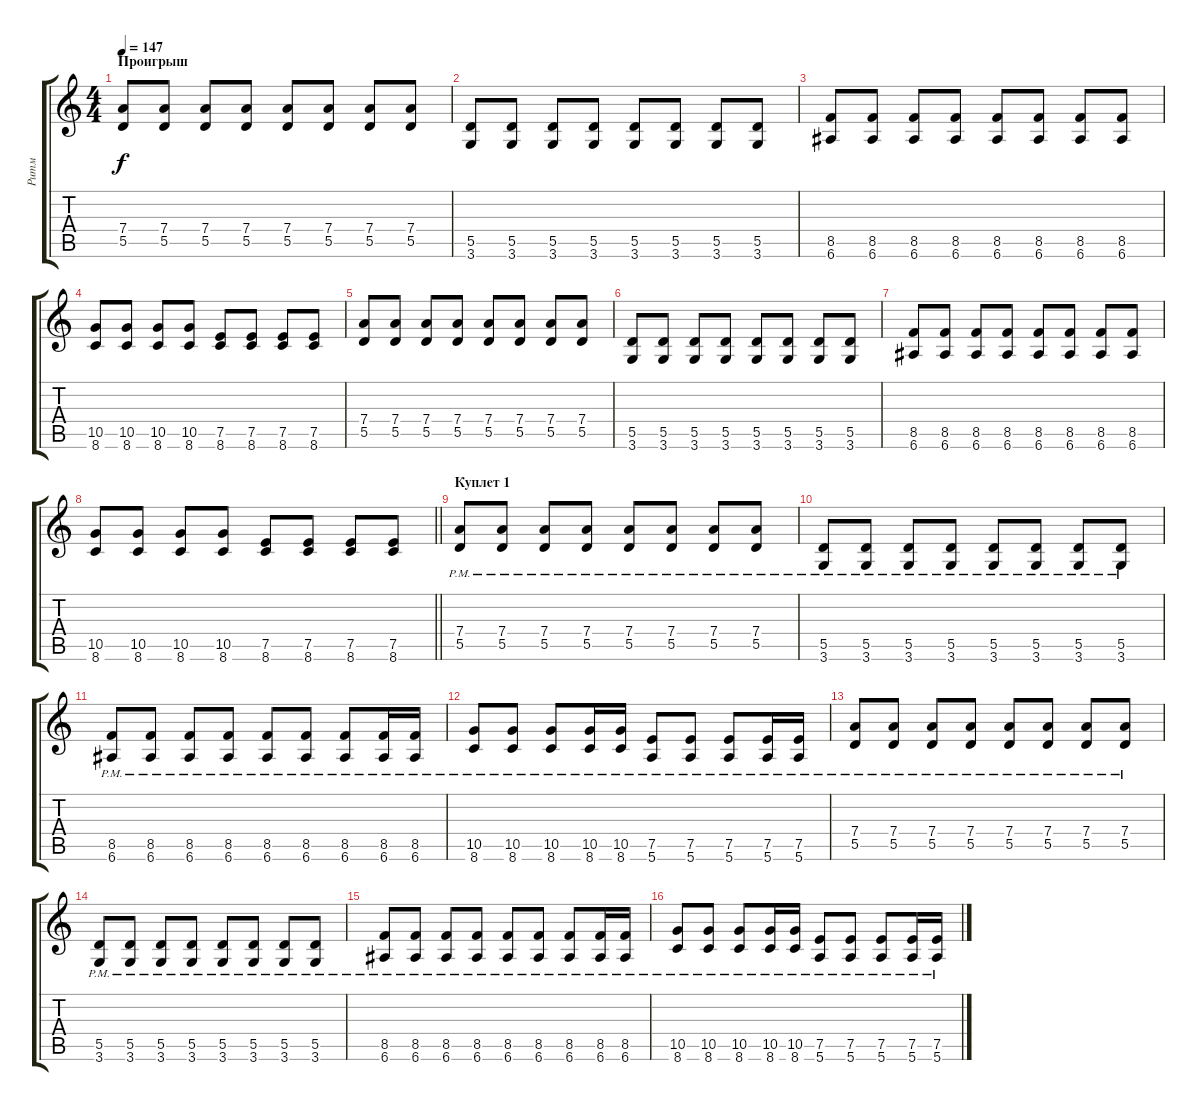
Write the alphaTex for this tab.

\track ("Ритм" "Ритм") {instrument electricguitarclean}
\staff {score tabs}
\tuning (E4 B3 G3 D3 A2 E2) {hide}
\ts (4 4)
\section ("" "Проигрыш")
\tempo 147
\clef g2
\ks c
(7.4 5.5).8{dy f volume 13 instrument overdrivenguitar} (7.4 5.5).8 (7.4 5.5).8 (7.4 5.5).8 (7.4 5.5).8 (7.4 5.5).8 (7.4 5.5).8 (7.4 5.5).8 |
(5.5 3.6).8 (5.5 3.6).8 (5.5 3.6).8 (5.5 3.6).8 (5.5 3.6).8 (5.5 3.6).8 (5.5 3.6).8 (5.5 3.6).8 |
(8.5 6.6).8 (8.5 6.6).8 (8.5 6.6).8 (8.5 6.6).8 (8.5 6.6).8 (8.5 6.6).8 (8.5 6.6).8 (8.5 6.6).8 |
(10.5 8.6).8 (10.5 8.6).8 (10.5 8.6).8 (10.5 8.6).8 (7.5 8.6).8 (7.5 8.6).8 (7.5 8.6).8 (7.5 8.6).8 |
(7.4 5.5).8 (7.4 5.5).8 (7.4 5.5).8 (7.4 5.5).8 (7.4 5.5).8 (7.4 5.5).8 (7.4 5.5).8 (7.4 5.5).8 |
(5.5 3.6).8 (5.5 3.6).8 (5.5 3.6).8 (5.5 3.6).8 (5.5 3.6).8 (5.5 3.6).8 (5.5 3.6).8 (5.5 3.6).8 |
(8.5 6.6).8 (8.5 6.6).8 (8.5 6.6).8 (8.5 6.6).8 (8.5 6.6).8 (8.5 6.6).8 (8.5 6.6).8 (8.5 6.6).8 |
\barLineRight lightlight
(10.5 8.6).8 (10.5 8.6).8 (10.5 8.6).8 (10.5 8.6).8 (7.5 8.6).8 (7.5 8.6).8 (7.5 8.6).8 (7.5 8.6).8 |
\section ("" "Куплет 1")
(7.4{pm} 5.5{pm}).8 (7.4{pm} 5.5{pm}).8 (7.4{pm} 5.5{pm}).8 (7.4{pm} 5.5{pm}).8 (7.4{pm} 5.5{pm}).8 (7.4{pm} 5.5{pm}).8 (7.4{pm} 5.5{pm}).8 (7.4{pm} 5.5{pm}).8 |
(5.5{pm} 3.6).8 (5.5{pm} 3.6).8 (5.5{pm} 3.6).8 (5.5{pm} 3.6).8 (5.5{pm} 3.6).8 (5.5{pm} 3.6).8 (5.5{pm} 3.6).8 (5.5{pm} 3.6).8 |
(8.5{pm} 6.6).8 (8.5{pm} 6.6).8 (8.5{pm} 6.6).8 (8.5{pm} 6.6).8 (8.5{pm} 6.6).8 (8.5{pm} 6.6).8 (8.5{pm} 6.6).8 (8.5{pm} 6.6).16 (8.5{pm} 6.6).16 |
(10.5{pm} 8.6).8 (10.5{pm} 8.6).8 (10.5{pm} 8.6).8 (10.5{pm} 8.6).16 (10.5{pm} 8.6).16 (7.5{pm} 5.6).8 (7.5{pm} 5.6).8 (7.5{pm} 5.6).8 (7.5{pm} 5.6).16 (7.5{pm} 5.6).16 |
(7.4{pm} 5.5{pm}).8 (7.4{pm} 5.5{pm}).8 (7.4{pm} 5.5{pm}).8 (7.4{pm} 5.5{pm}).8 (7.4{pm} 5.5{pm}).8 (7.4{pm} 5.5{pm}).8 (7.4{pm} 5.5{pm}).8 (7.4{pm} 5.5{pm}).8 |
(5.5{pm} 3.6).8 (5.5{pm} 3.6).8 (5.5{pm} 3.6).8 (5.5{pm} 3.6).8 (5.5{pm} 3.6).8 (5.5{pm} 3.6).8 (5.5{pm} 3.6).8 (5.5{pm} 3.6).8 |
(8.5{pm} 6.6).8 (8.5{pm} 6.6).8 (8.5{pm} 6.6).8 (8.5{pm} 6.6).8 (8.5{pm} 6.6).8 (8.5{pm} 6.6).8 (8.5{pm} 6.6).8 (8.5{pm} 6.6).16 (8.5{pm} 6.6).16 |
(10.5{pm} 8.6).8 (10.5{pm} 8.6).8 (10.5{pm} 8.6).8 (10.5{pm} 8.6).16 (10.5{pm} 8.6).16 (7.5{pm} 5.6).8 (7.5{pm} 5.6).8 (7.5{pm} 5.6).8 (7.5{pm} 5.6).16 (7.5{pm} 5.6).16
